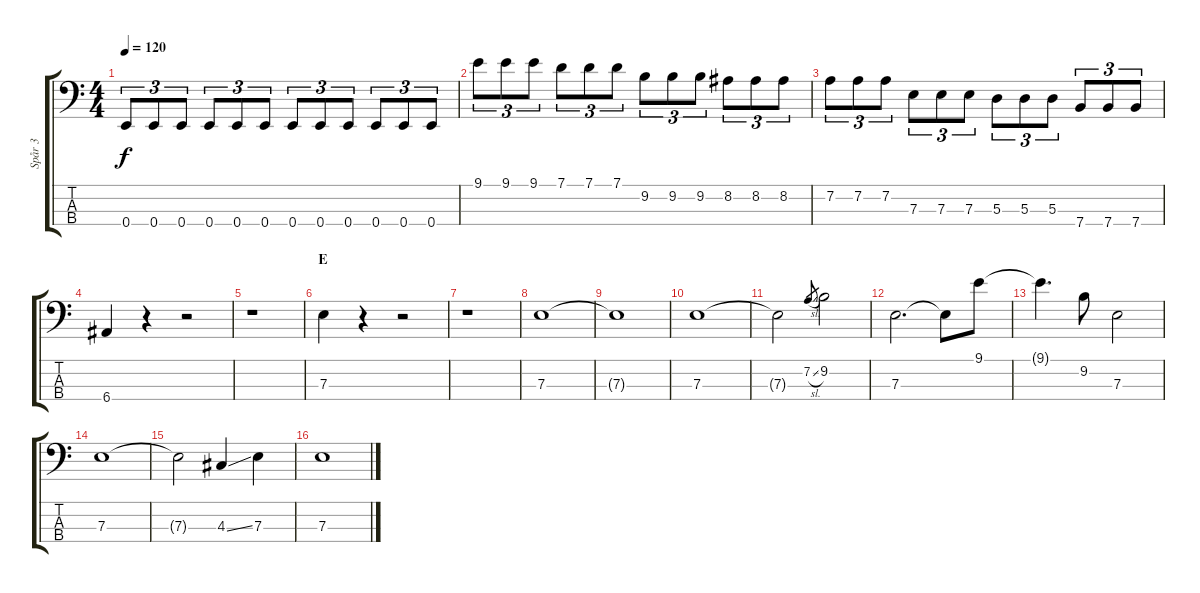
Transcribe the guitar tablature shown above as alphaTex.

\track ("Spår 3" "Spår 3") {instrument electricbassfinger}
\staff {score tabs}
\tuning (G2 D2 A1 E1) {hide}
\ts (4 4)
\tempo 120
\clef f4
\ks c
0.4.8{tu (3 2) dy f} 0.4.8{tu (3 2)} 0.4.8{tu (3 2)} 0.4.8{tu (3 2)} 0.4.8{tu (3 2)} 0.4.8{tu (3 2)} 0.4.8{tu (3 2)} 0.4.8{tu (3 2)} 0.4.8{tu (3 2)} 0.4.8{tu (3 2)} 0.4.8{tu (3 2)} 0.4.8{tu (3 2)} |
9.1.8{tu (3 2)} 9.1.8{tu (3 2)} 9.1.8{tu (3 2)} 7.1.8{tu (3 2)} 7.1.8{tu (3 2)} 7.1.8{tu (3 2)} 9.2.8{tu (3 2)} 9.2.8{tu (3 2)} 9.2.8{tu (3 2)} 8.2.8{tu (3 2)} 8.2.8{tu (3 2)} 8.2.8{tu (3 2)} |
7.2.8{tu (3 2)} 7.2.8{tu (3 2)} 7.2.8{tu (3 2)} 7.3.8{tu (3 2)} 7.3.8{tu (3 2)} 7.3.8{tu (3 2)} 5.3.8{tu (3 2)} 5.3.8{tu (3 2)} 5.3.8{tu (3 2)} 7.4.8{tu (3 2)} 7.4.8{tu (3 2)} 7.4.8{tu (3 2)} |
6.4.4 r.4 r.2 |
r.1 |
\section ("" "E")
7.3.4 r.4 r.2 |
r.1 |
7.3.1 |
7.3{t}.1 |
7.3.1 |
7.3{t}.2 7.2{sl}.8{gr} 9.2.2 |
7.3.2{d} 7.3{t}.8 9.1.8 |
9.1{t}.4{d} 9.2.8 7.3.2 |
7.3.1 |
7.3{t}.2 4.3{ss}.4 7.3.4 |
7.3.1
